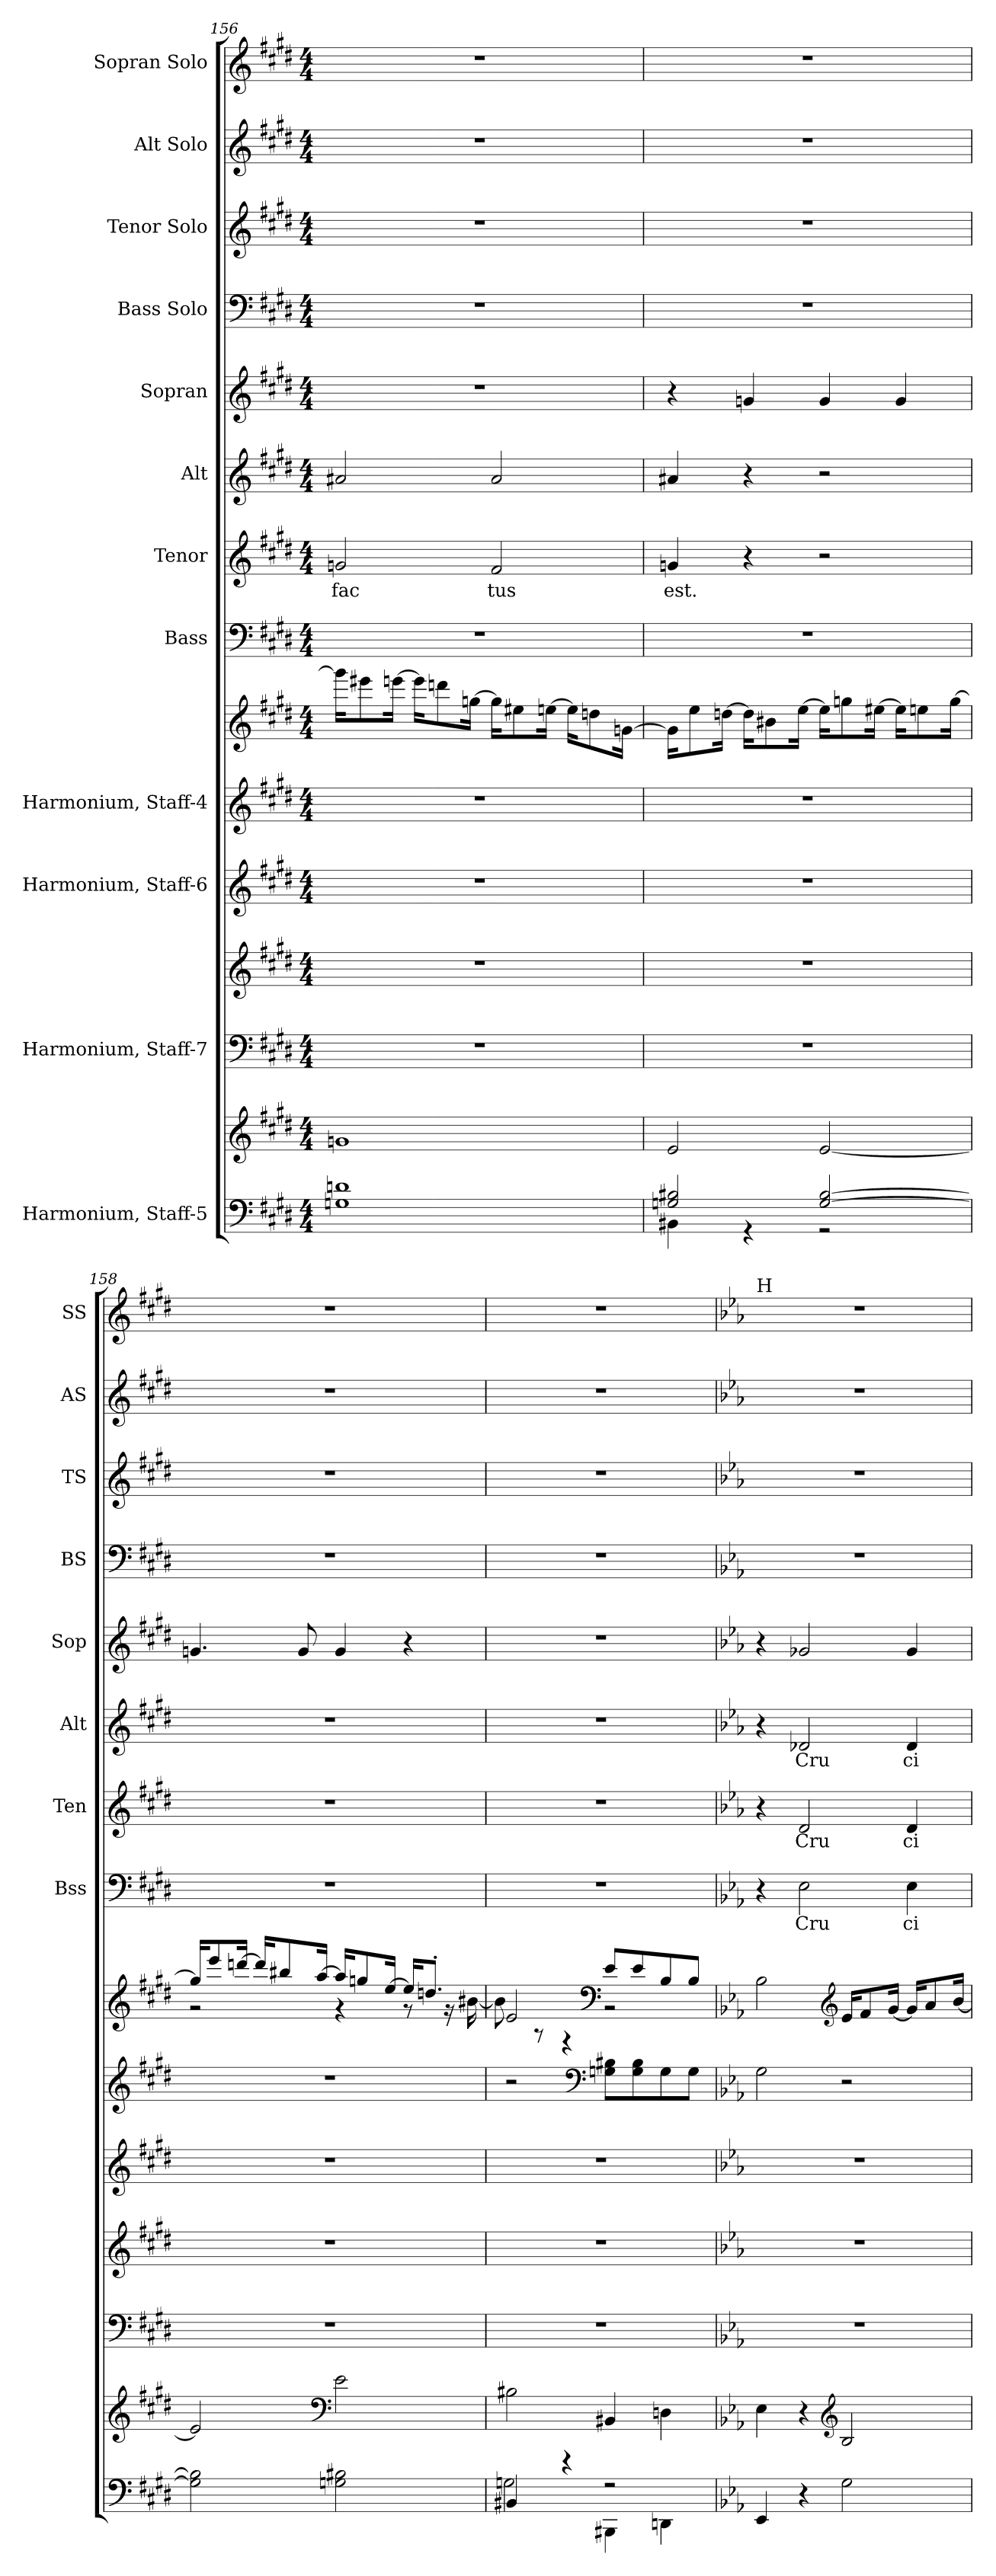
**kern	**kern	**kern	**kern	**kern	**kern	**kern	**kern	**text	**kern	**text	**kern	**text	**kern	**kern	**kern	**kern	**kern
*part12	*part12	*part11	*part11	*part10	*part9	*part9	*part8	*part8	*part7	*part7	*part6	*part6	*part5	*part4	*part3	*part2	*part1
*staff15	*staff14	*staff13	*staff12	*staff11	*staff10	*staff9	*staff8	*staff8	*staff7	*staff7	*staff6	*staff6	*staff5	*staff4	*staff3	*staff2	*staff1
*I"Harmonium, Staff-5	*	*I"Harmonium, Staff-7	*	*I"Harmonium, Staff-6	*I"Harmonium, Staff-4	*	*I"Bass	*	*I"Tenor	*	*I"Alt	*	*I"Sopran	*I"Bass Solo	*I"Tenor Solo	*I"Alt Solo	*I"Sopran Solo
*	*	*	*	*	*	*	*I'Bss	*	*I'Ten	*	*I'Alt	*	*I'Sop	*I'BS	*I'TS	*I'AS	*I'SS
*clefF4	*clefG2	*clefF4	*clefG2	*clefG2	*clefG2	*clefG2	*clefF4	*	*clefG2	*	*clefG2	*	*clefG2	*clefF4	*clefG2	*clefG2	*clefG2
*	*	*	*	*	*	*	*	*	*ITrd4c7	*	*ITrd2c3	*	*ITrd2c3	*	*ITrd4c7	*	*ITrd2c3
*k[f#c#g#d#]	*k[f#c#g#d#]	*k[f#c#g#d#]	*k[f#c#g#d#]	*k[f#c#g#d#]	*k[f#c#g#d#]	*k[f#c#g#d#]	*k[f#c#g#d#]	*	*k[f#c#g#]	*	*k[f#c#g#d#a#e#b#]	*	*k[f#c#g#d#a#e#b#]	*k[f#c#g#d#]	*k[f#c#g#]	*k[f#c#g#d#]	*k[f#c#g#d#a#e#b#]
*M4/4	*M4/4	*M4/4	*M4/4	*M4/4	*M4/4	*M4/4	*M4/4	*	*M4/4	*	*M4/4	*	*M4/4	*M4/4	*M4/4	*M4/4	*M4/4
=156	=156	=156	=156	=156	=156	=156	=156	=156	=156	=156	=156	=156	=156	=156	=156	=156	=156
1Gn 1dn	1gn	1r	1r	1r	1r	16ggg\KL]	1r	.	2cn/	fac	2f##X/	.	1r	1r	1r	1r	1r
.	.	.	.	.	.	8eee#X\	.	.	.	.	.	.	.	.	.	.	.
.	.	.	.	.	.	[16eeen\Jk	.	.	.	.	.	.	.	.	.	.	.
.	.	.	.	.	.	16eee\KL]	.	.	.	.	.	.	.	.	.	.	.
.	.	.	.	.	.	8dddn\	.	.	.	.	.	.	.	.	.	.	.
.	.	.	.	.	.	[16ggn\Jk	.	.	.	.	.	.	.	.	.	.	.
.	.	.	.	.	.	16gg\KL]	.	.	2B/	tus	2f##/	.	.	.	.	.	.
.	.	.	.	.	.	8ee#X\	.	.	.	.	.	.	.	.	.	.	.
.	.	.	.	.	.	[16een\Jk	.	.	.	.	.	.	.	.	.	.	.
.	.	.	.	.	.	16ee\KL]	.	.	.	.	.	.	.	.	.	.	.
.	.	.	.	.	.	8ddn\	.	.	.	.	.	.	.	.	.	.	.
.	.	.	.	.	.	[16gn\Jk	.	.	.	.	.	.	.	.	.	.	.
=157	=157	=157	=157	=157	=157	=157	=157	=157	=157	=157	=157	=157	=157	=157	=157	=157	=157
*^	*	*	*	*	*	*	*	*	*	*	*	*	*	*	*	*	*
2Gn/ 2B#X/	4BB#X\	2e/	1r	1r	1r	1r	16g\KL]	1r	.	4cn/	est.	4f##X/	.	4r	1r	1r	1r	1r
.	.	.	.	.	.	.	8ee\	.	.	.	.	.	.	.	.	.	.	.
.	.	.	.	.	.	.	[16ddn\Jk	.	.	.	.	.	.	.	.	.	.	.
.	4r	.	.	.	.	.	16dd\KL]	.	.	4r	.	4r	.	4en/	.	.	.	.
.	.	.	.	.	.	.	8b#X\	.	.	.	.	.	.	.	.	.	.	.
.	.	.	.	.	.	.	[16ee\Jk	.	.	.	.	.	.	.	.	.	.	.
[2G/ [2B#/	2r	[2e/	.	.	.	.	16ee\KL]	.	.	2r	.	2r	.	4e/	.	.	.	.
.	.	.	.	.	.	.	8ggn\	.	.	.	.	.	.	.	.	.	.	.
.	.	.	.	.	.	.	[16ee#X\Jk	.	.	.	.	.	.	.	.	.	.	.
.	.	.	.	.	.	.	16ee#\KL]	.	.	.	.	.	.	4e/	.	.	.	.
.	.	.	.	.	.	.	8een\	.	.	.	.	.	.	.	.	.	.	.
.	.	.	.	.	.	.	[16gg\Jk	.	.	.	.	.	.	.	.	.	.	.
*v	*v	*	*	*	*	*	*	*	*	*	*	*	*	*	*	*	*	*
!!LO:PB:g=z
=158	=158	=158	=158	=158	=158	=158	=158	=158	=158	=158	=158	=158	=158	=158	=158	=158	=158
*	*	*	*	*	*	*^	*	*	*	*	*	*	*	*	*	*	*
2G\] 2B#\]	2e/]	1r	1r	1r	1r	16gg/KL]	2r	1r	.	1r	.	1r	.	4.en/	1r	1r	1r	1r
.	.	.	.	.	.	8eee/	.	.	.	.	.	.	.	.	.	.	.	.
.	.	.	.	.	.	[16dddn/Jk	.	.	.	.	.	.	.	.	.	.	.	.
.	.	.	.	.	.	16ddd/KL]	.	.	.	.	.	.	.	.	.	.	.	.
.	.	.	.	.	.	8bb#X/	.	.	.	.	.	.	.	.	.	.	.	.
.	.	.	.	.	.	.	.	.	.	.	.	.	.	8e/	.	.	.	.
.	.	.	.	.	.	[16aa/Jk	.	.	.	.	.	.	.	.	.	.	.	.
*	*clefF4	*	*	*	*	*	*	*	*	*	*	*	*	*	*	*	*	*
2Gn\ 2B#X\	2e\	.	.	.	.	16aa/KL]	4r	.	.	.	.	.	.	4e/	.	.	.	.
.	.	.	.	.	.	8ggn/	.	.	.	.	.	.	.	.	.	.	.	.
.	.	.	.	.	.	[16ee/Jk	.	.	.	.	.	.	.	.	.	.	.	.
.	.	.	.	.	.	16ee/KL]	8r	.	.	.	.	.	.	4r	.	.	.	.
.	.	.	.	.	.	8.ddn'/J	.	.	.	.	.	.	.	.	.	.	.	.
.	.	.	.	.	.	.	16r	.	.	.	.	.	.	.	.	.	.	.
.	.	.	.	.	.	.	[16b#X\	.	.	.	.	.	.	.	.	.	.	.
=159	=159	=159	=159	=159	=159	=159	=159	=159	=159	=159	=159	=159	=159	=159	=159	=159	=159	=159
*^	*	*	*	*	*	*	*	*	*	*	*	*	*	*	*	*	*	*
4BB#X/	2Gn\	2B#X\	1r	1r	1r	2r	2e/	8b#\]	1r	.	1r	.	1r	.	1r	1r	1r	1r	1r
.	.	.	.	.	.	.	.	8r	.	.	.	.	.	.	.	.	.	.	.
4r	.	.	.	.	.	.	.	4r	.	.	.	.	.	.	.	.	.	.	.
*	*	*	*	*	*	*clefF4	*clefF4	*	*	*	*	*	*	*	*	*	*	*	*
2r	4BBB#X\	4BB#X/	.	.	.	8Gn\ 8B#X\L	8e/L	2r	.	.	.	.	.	.	.	.	.	.	.
.	.	.	.	.	.	8G\ 8B#\	8e/	.	.	.	.	.	.	.	.	.	.	.	.
.	4DDn\	4Dn\	.	.	.	8G\	8B/	.	.	.	.	.	.	.	.	.	.	.	.
.	.	.	.	.	.	8G\J	8B/J	.	.	.	.	.	.	.	.	.	.	.	.
*v	*v	*	*	*	*	*	*v	*v	*	*	*	*	*	*	*	*	*	*	*
=160	=160	=160	=160	=160	=160	=160	=160	=160	=160	=160	=160	=160	=160	=160	=160	=160	=160
*k[b-e-a-]	*k[b-e-a-]	*k[b-e-a-]	*k[b-e-a-]	*k[b-e-a-]	*k[b-e-a-]	*k[b-e-a-]	*k[b-e-a-]	*	*k[b-e-a-d-]	*	*k[]	*	*k[]	*k[b-e-a-]	*k[b-e-a-d-]	*k[b-e-a-]	*k[]
*	*	*	*	*	*	*	*	*	*	*	*	*	*	*	*	*	*MM72
!	!	!	!	!	!	!	!	!	!	!	!	!	!	!	!	!	!LO:TX:a:t=H
4EE-/	4E-\	1r	1r	1r	2G\	2B-\	4r	.	4r	.	4r	.	4r	1r	1r	1r	1r
4r	4r	.	.	.	.	.	2E-\	Cru	2G/	Cru	2B-X/	Cru	2e-X/	.	.	.	.
*	*clefG2	*	*	*	*	*clefG2	*	*	*	*	*	*	*	*	*	*	*
2G\	2B-/	.	.	.	2r	16e-/KL	.	.	.	.	.	.	.	.	.	.	.
.	.	.	.	.	.	8f/	.	.	.	.	.	.	.	.	.	.	.
.	.	.	.	.	.	[16g/Jk	.	.	.	.	.	.	.	.	.	.	.
.	.	.	.	.	.	16g/KL]	4E-\	ci	4G/	ci	4B-/	ci	4e-/	.	.	.	.
.	.	.	.	.	.	8a-/	.	.	.	.	.	.	.	.	.	.	.
.	.	.	.	.	.	[16b-/Jk	.	.	.	.	.	.	.	.	.	.	.
=	=	=	=	=	=	=	=	=	=	=	=	=	=	=	=	=	=
*-	*-	*-	*-	*-	*-	*-	*-	*-	*-	*-	*-	*-	*-	*-	*-	*-	*-
